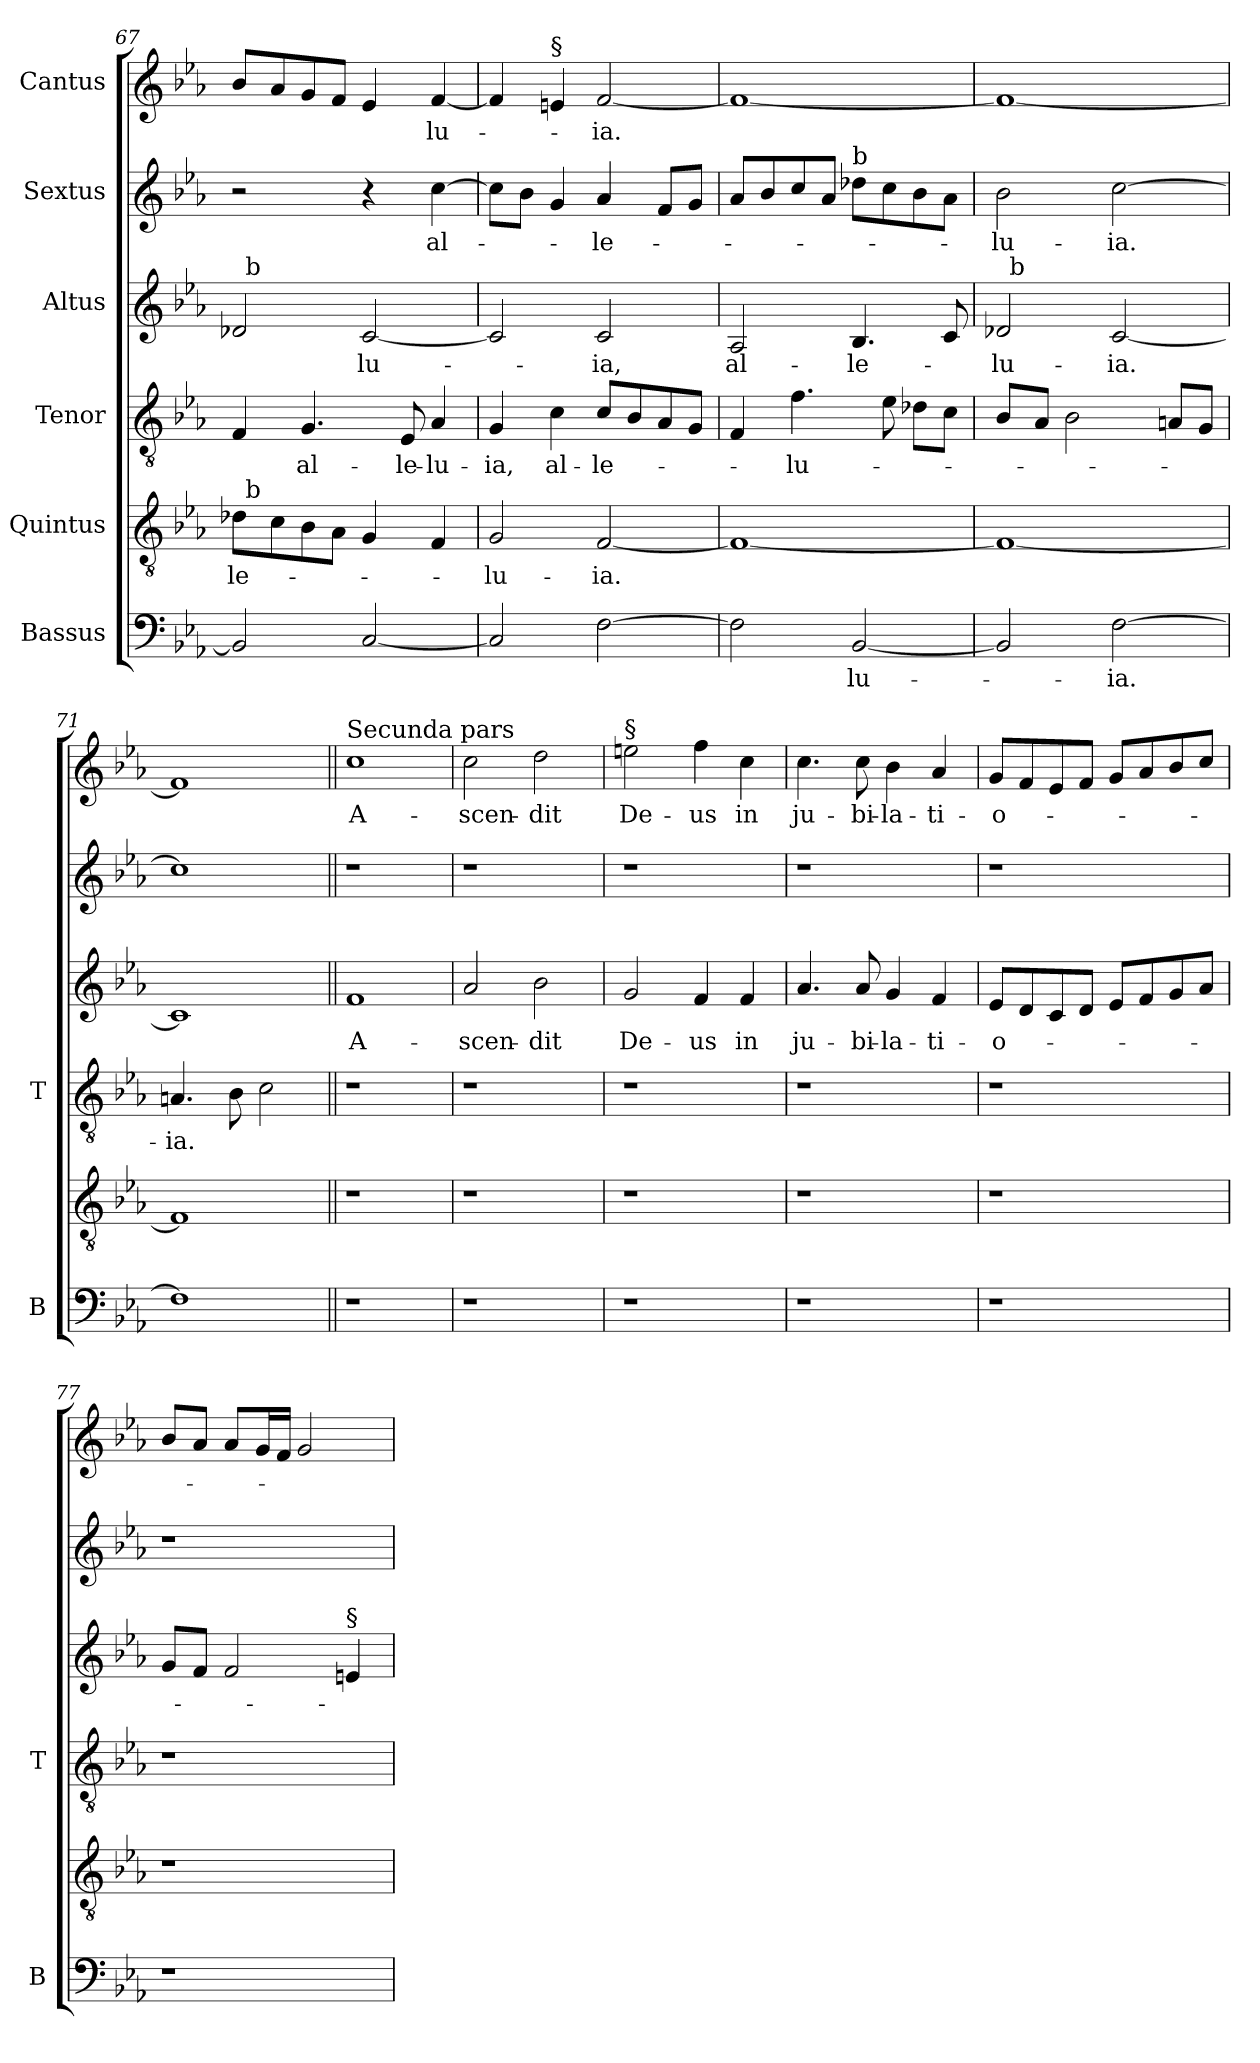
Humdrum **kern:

**kern	**text	**kern	**text	**kern	**text	**kern	**text	**kern	**text	**kern	**text
*part6	*part6	*part5	*part5	*part4	*part4	*part3	*part3	*part2	*part2	*part1	*part1
*staff6	*staff6	*staff5	*staff5	*staff4	*staff4	*staff3	*staff3	*staff2	*staff2	*staff1	*staff1
*I"Bassus	*	*I"Quintus	*	*I"Tenor	*	*I"Altus	*	*I"Sextus	*	*I"Cantus	*
*I'B	*	*	*	*I'T	*	*	*	*	*	*	*
*clefF4	*	*clefGv2	*	*clefGv2	*	*clefG2	*	*clefG2	*	*clefG2	*
*	*	*ITrd7c12	*	*ITrd7c12	*	*	*	*	*	*	*
*k[b-e-a-]	*	*k[b-e-a-]	*	*k[b-e-a-]	*	*k[b-e-a-]	*	*k[b-e-a-]	*	*k[b-e-a-]	*
*E-:	*	*E-:	*	*E-:	*	*E-:	*	*E-:	*	*E-:	*
=67	=67	=67	=67	=67	=67	=67	=67	=67	=67	=67	=67
!	!	!	!LO:LY:b	!	!	!	!	!	!	!	!
*	*	*^	*	*	*	*^	*	*	*	*	*
2BB-/]	.	8D-\L	32ryy	-le-	4FF/	.	2d-/	32ryy	.	2r	.	8b-/L	.
!	!	!	!	!	!	!	!	!LO:TX:a:t=b	!	!	!	!	!
!	!	!	!LO:TX:a:t=b	!	!	!	!	!	!	!	!	!	!
.	.	.	2ryy	.	.	.	.	2ryy	.	.	.	.	.
.	.	8C\	.	.	.	.	.	.	.	.	.	8a-/	.
!	!	!	!	!	!	!LO:LY:b	!	!	!	!	!	!	!
.	.	8BB-\	.	.	4.GG/	al-	.	.	.	.	.	8g/	.
.	.	8AA-\J	.	.	.	.	.	.	.	.	.	8f/J	.
!	!	!	!	!	!	!	!	!	!LO:LY:b	!	!	!	!
[<2C/	.	4GG/	.	.	.	.	[<2c/	.	-lu-	4r	.	4e-/	.
.	.	.	4...ryy	.	.	.	.	4...ryy	.	.	.	.	.
!	!	!	!	!	!	!LO:LY:b	!	!	!	!	!	!	!
.	.	.	.	.	8EE-/	-le-	.	.	.	.	.	.	.
!	!	!	!	!	!	!LO:LY:b	!	!	!	!	!LO:LY:b	!	!LO:LY:b
.	.	4FF/	.	.	4AA-/	-lu-	.	.	.	[>4cc\	al-	[<4f/	-lu-
=68	=68	=68	=68	=68	=68	=68	=68	=68	=68	=68	=68	=68	=68
!	!	!	!	!LO:LY:b	!	!LO:LY:b	!	!	!	!	!	!	!
*	*	*v	*v	*	*	*	*v	*v	*	*	*	*	*
2C/]	.	2GG/	-lu-	4GG/	-ia,	2c/]	.	8cc\L]	.	4f/]	.
.	.	.	.	.	.	.	.	8b-\J	.	.	.
!	!	!	!	!	!	!	!	!	!	!LO:TX:a:t=§	!
!	!	!	!	!	!LO:LY:b	!	!	!	!	!	!
.	.	.	.	4C\	al-	.	.	4g/	.	4e/	.
!	!	!	!LO:LY:b	!	!LO:LY:b	!	!LO:LY:b	!	!LO:LY:b	!	!LO:LY:b
[>2F\	.	[<2FF/	-ia.	8C/L	-le-	2c/	-ia,	4a-/	-le-	[<2f/	-ia.
.	.	.	.	8BB-/	.	.	.	.	.	.	.
.	.	.	.	8AA-/	.	.	.	8f/L	.	.	.
.	.	.	.	8GG/J	.	.	.	8g/J	.	.	.
=69	=69	=69	=69	=69	=69	=69	=69	=69	=69	=69	=69
!	!	!	!	!	!	!	!LO:LY:b	!	!	!	!
2F\]	.	1FF_	.	4FF/	.	2A-/	al-	8a-/L	.	1f_	.
.	.	.	.	.	.	.	.	8b-/	.	.	.
!	!	!	!	!	!LO:LY:b	!	!	!	!	!	!
.	.	.	.	4.F\	-lu-	.	.	8cc/	.	.	.
.	.	.	.	.	.	.	.	8a-/J	.	.	.
!	!	!	!	!	!	!	!	!LO:TX:a:t=b	!	!	!
!	!LO:LY:b	!	!	!	!	!	!LO:LY:b	!	!	!	!
[<2BB-/	-lu-	.	.	.	.	4.B-/	-le-	8dd-\L	.	.	.
.	.	.	.	8E-\	.	.	.	8cc\	.	.	.
.	.	.	.	8D-X\L	.	.	.	8b-\	.	.	.
.	.	.	.	8C\J	.	8c/	.	8a-\J	.	.	.
=70	=70	=70	=70	=70	=70	=70	=70	=70	=70	=70	=70
!	!	!	!	!	!	!	!LO:LY:b	!	!LO:LY:b	!	!
*	*	*	*	*	*	*^	*	*	*	*	*
2BB-/]	.	1FF_	.	8BB-/L	.	2d-/	32ryy	-lu-	2b-\	-lu-	1f_	.
!	!	!	!	!	!	!	!LO:TX:a:t=b	!	!	!	!	!
.	.	.	.	.	.	.	2ryy	.	.	.	.	.
.	.	.	.	8AA-/J	.	.	.	.	.	.	.	.
.	.	.	.	2BB-\	.	.	.	.	.	.	.	.
!	!LO:LY:b	!	!	!	!	!	!	!LO:LY:b	!	!LO:LY:b	!	!
[>2F\	-ia.	.	.	.	.	[<2c/	.	-ia.	[>2cc\	-ia.	.	.
.	.	.	.	.	.	.	4...ryy	.	.	.	.	.
.	.	.	.	8AAn/L	.	.	.	.	.	.	.	.
.	.	.	.	8GG/J	.	.	.	.	.	.	.	.
=71	=71	=71	=71	=71	=71	=71	=71	=71	=71	=71	=71	=71
!	!	!	!	!	!LO:LY:b	!	!	!	!	!	!	!
*	*	*	*	*	*	*v	*v	*	*	*	*	*
1F]	.	1FF]	.	4.AAn/	-ia.	1c]	.	1cc]	.	1f]	.
.	.	.	.	8BB-\	.	.	.	.	.	.	.
.	.	.	.	2C\	.	.	.	.	.	.	.
!!LO:LB:g=z
=72||	=72||	=72||	=72||	=72||	=72||	=72||	=72||	=72||	=72||	=72||	=72||
!	!	!	!	!	!	!	!	!	!	!LO:TX:a:t=Secunda pars	!
!	!	!	!	!	!	!	!LO:LY:b	!	!	!	!LO:LY:b
1r	.	1r	.	1r	.	1f	A-	1r	.	1cc	A-
=73	=73	=73	=73	=73	=73	=73	=73	=73	=73	=73	=73
!	!	!	!	!	!	!	!LO:LY:b	!	!	!	!LO:LY:b
1r	.	1r	.	1r	.	2a-/	-scen-	1r	.	2cc\	-scen-
!	!	!	!	!	!	!	!LO:LY:b	!	!	!	!LO:LY:b
.	.	.	.	.	.	2b-\	-dit	.	.	2dd\	-dit
=74	=74	=74	=74	=74	=74	=74	=74	=74	=74	=74	=74
!	!	!	!	!	!	!	!	!	!	!LO:TX:a:t=§	!
!	!	!	!	!	!	!	!LO:LY:b	!	!	!	!LO:LY:b
1r	.	1r	.	1r	.	2g/	De-	1r	.	2ee\	De-
!	!	!	!	!	!	!	!LO:LY:b	!	!	!	!LO:LY:b
.	.	.	.	.	.	4f/	-us	.	.	4ff\	-us
!	!	!	!	!	!	!	!LO:LY:b	!	!	!	!LO:LY:b
.	.	.	.	.	.	4f/	in	.	.	4cc\	in
=75	=75	=75	=75	=75	=75	=75	=75	=75	=75	=75	=75
!	!	!	!	!	!	!	!LO:LY:b	!	!	!	!LO:LY:b
1r	.	1r	.	1r	.	4.a-/	ju-	1r	.	4.cc\	ju-
!	!	!	!	!	!	!	!LO:LY:b	!	!	!	!LO:LY:b
.	.	.	.	.	.	8a-/	-bi-	.	.	8cc\	-bi-
!	!	!	!	!	!	!	!LO:LY:b	!	!	!	!LO:LY:b
.	.	.	.	.	.	4g/	-la-	.	.	4b-\	-la-
!	!	!	!	!	!	!	!LO:LY:b	!	!	!	!LO:LY:b
.	.	.	.	.	.	4f/	-ti-	.	.	4a-/	-ti-
=76	=76	=76	=76	=76	=76	=76	=76	=76	=76	=76	=76
!	!	!	!	!	!	!	!LO:LY:b	!	!	!	!LO:LY:b
1r	.	1r	.	1r	.	8e-/L	-o-	1r	.	8g/L	-o-
.	.	.	.	.	.	8d/	.	.	.	8f/	.
.	.	.	.	.	.	8c/	.	.	.	8e-/	.
.	.	.	.	.	.	8d/J	.	.	.	8f/J	.
.	.	.	.	.	.	8e-/L	.	.	.	8g/L	.
.	.	.	.	.	.	8f/	.	.	.	8a-/	.
.	.	.	.	.	.	8g/	.	.	.	8b-/	.
.	.	.	.	.	.	8a-/J	.	.	.	8cc/J	.
=77	=77	=77	=77	=77	=77	=77	=77	=77	=77	=77	=77
1r	.	1r	.	1r	.	8g/L	.	1r	.	8b-/L	.
.	.	.	.	.	.	8f/J	.	.	.	8a-/J	.
.	.	.	.	.	.	2f/	.	.	.	8a-/L	.
.	.	.	.	.	.	.	.	.	.	16g/L	.
.	.	.	.	.	.	.	.	.	.	16f/JJ	.
.	.	.	.	.	.	.	.	.	.	2g/	.
!	!	!	!	!	!	!LO:TX:a:t=§	!	!	!	!	!
.	.	.	.	.	.	4e/	.	.	.	.	.
=	=	=	=	=	=	=	=	=	=	=	=
*-	*-	*-	*-	*-	*-	*-	*-	*-	*-	*-	*-
